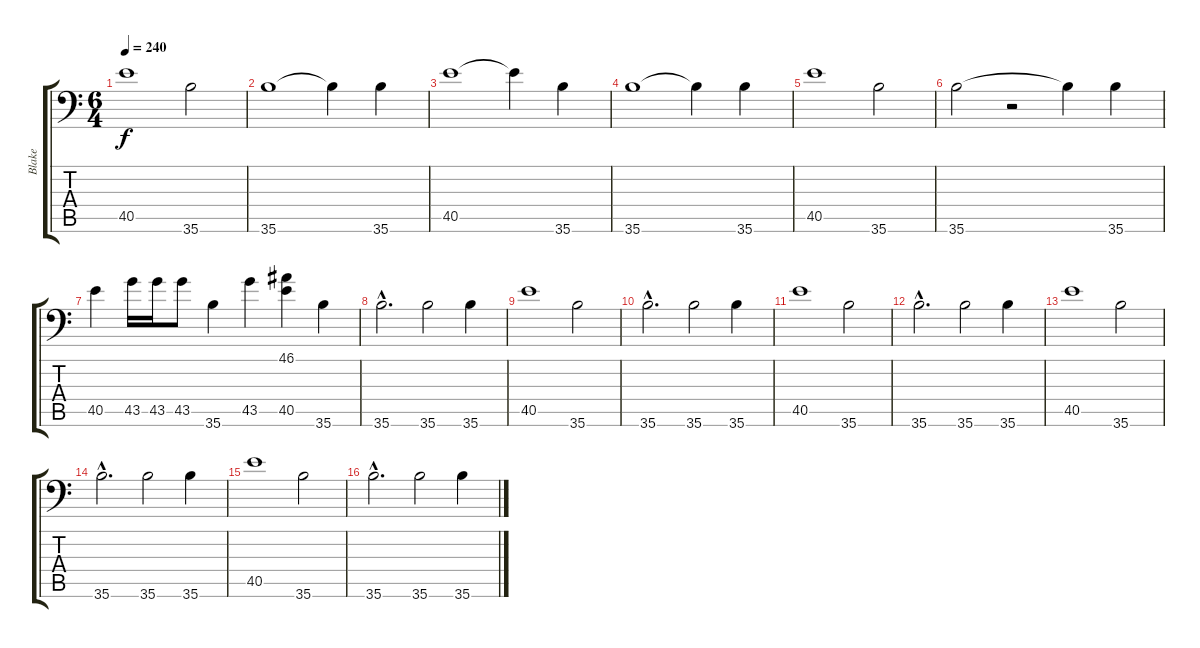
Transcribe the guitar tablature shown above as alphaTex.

\track ("Blake" "Blake") {instrument acousticgrandpiano}
\staff {score tabs}
\tuning (C-1 C-1 C-1 C-1 C-1 C-1) {hide}
\ts (6 4)
\tempo 240
\clef f4
\ks c
40.5.1{dy f} 35.6.2 |
35.6.1 35.6{t}.4 35.6.4 |
40.5.1 40.5{t}.4 35.6.4 |
35.6.1 35.6{t}.4 35.6.4 |
40.5.1 35.6.2 |
35.6.2 r.2 35.6{t}.4 35.6.4 |
40.5.4 43.5.16 43.5.16 43.5.8 35.6.4 43.5.4 (46.1 40.5).4 35.6.4 |
\section ("" "")
35.6{hac}.2{d} 35.6.2 35.6.4 |
40.5.1 35.6.2 |
35.6{hac}.2{d} 35.6.2 35.6.4 |
40.5.1 35.6.2 |
35.6{hac}.2{d} 35.6.2 35.6.4 |
40.5.1 35.6.2 |
35.6{hac}.2{d} 35.6.2 35.6.4 |
40.5.1 35.6.2 |
35.6{hac}.2{d} 35.6.2 35.6.4
